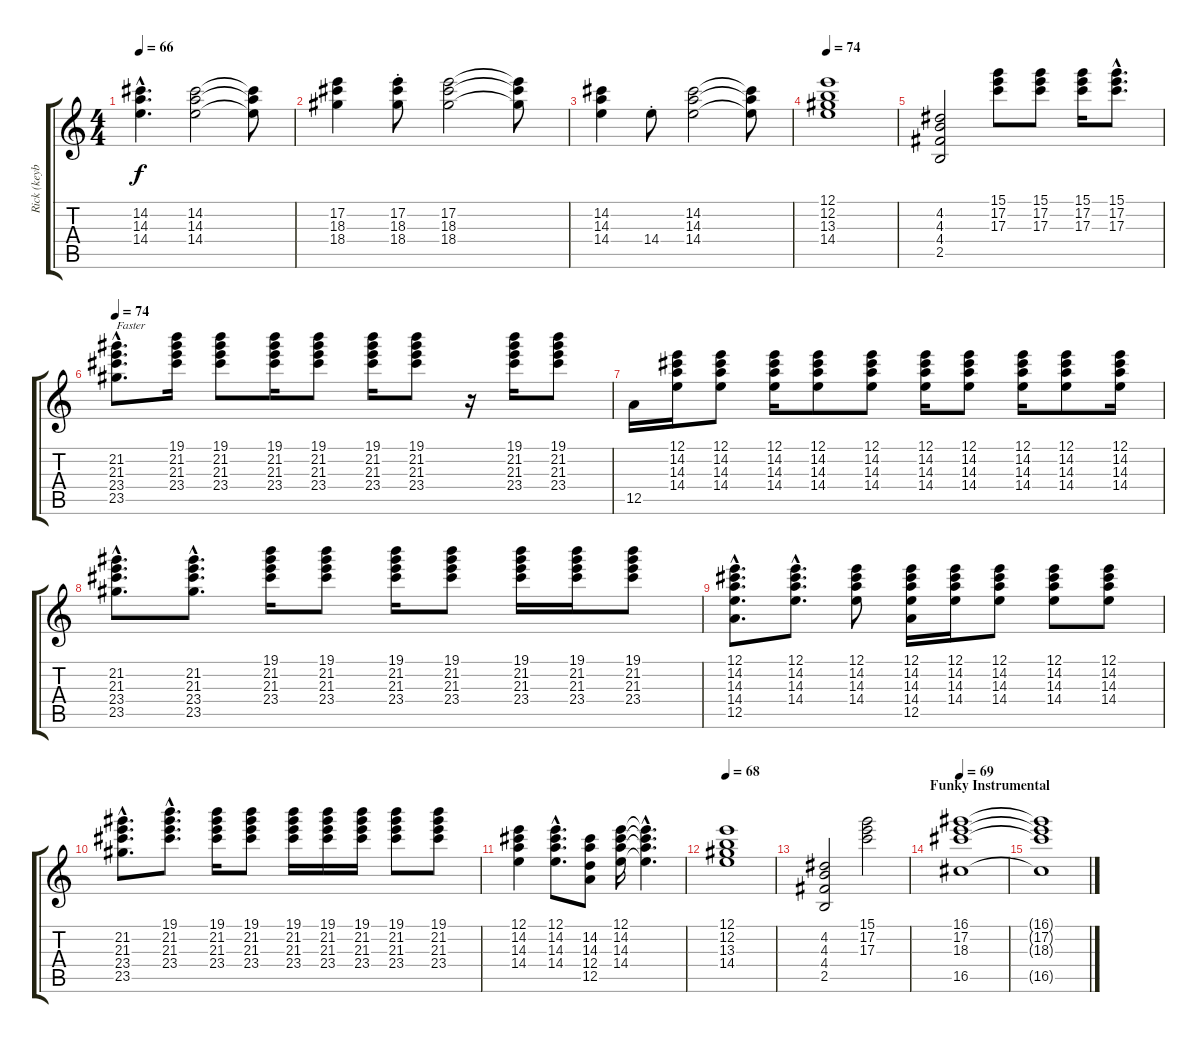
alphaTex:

\track ("Rick (keyboard 1 - up.manual)" "Rick (keyb") {instrument drawbarorgan}
\staff {score tabs}
\tuning (E5 B4 G4 D4 A3 E3) {hide}
\ts (4 4)
\tempo 66
\clef g2
\ks c
(14.2{hac} 14.3{hac} 14.4{hac}).4{d dy f} (14.2 14.3 14.4).2 (14.2{t} 14.3{t} 14.4{t}).8 |
(17.2 18.3 18.4).4 (17.2{st} 18.3{st} 18.4{st}).8 (17.2 18.3 18.4).2 (17.2{t} 18.3{t} 18.4{t}).8 |
(14.2 14.3 14.4).4 14.4{st}.8 (14.2 14.3 14.4).2 (14.2{t} 14.3{t} 14.4{t}).8 |
\tempo 74
(12.1 12.2 13.3 14.4).1 |
(4.2 4.3 4.4 2.5).2 (15.1 17.2 17.3).8 (15.1 17.2 17.3).8 (15.1 17.2 17.3).16 (15.1{hac} 17.2{hac} 17.3{hac}).8{d} |
\tempo 74
(21.2{hac} 21.3{hac} 23.4{hac} 23.5{hac}).8{d txt "Faster"} (19.1 21.2 21.3 23.4).16 (19.1 21.2 21.3 23.4).8 (19.1 21.2 21.3 23.4).16 (19.1 21.2 21.3 23.4).8 (19.1 21.2 21.3 23.4).16 (19.1 21.2 21.3 23.4).8 r.16 (19.1 21.2 21.3 23.4).16 (19.1 21.2 21.3 23.4).8 |
12.5.16 (12.1 14.2 14.3 14.4).16 (12.1 14.2 14.3 14.4).8 (12.1 14.2 14.3 14.4).16 (12.1 14.2 14.3 14.4).8 (12.1 14.2 14.3 14.4).8 (12.1 14.2 14.3 14.4).16 (12.1 14.2 14.3 14.4).8 (12.1 14.2 14.3 14.4).16 (12.1 14.2 14.3 14.4).8 (12.1 14.2 14.3 14.4).16 |
(21.2{hac} 21.3{hac} 23.4{hac} 23.5{hac}).8{d} (21.2{hac} 21.3{hac} 23.4{hac} 23.5{hac}).8{d} (19.1 21.2 21.3 23.4).16 (19.1 21.2 21.3 23.4).8 (19.1 21.2 21.3 23.4).16 (19.1 21.2 21.3 23.4).8 (19.1 21.2 21.3 23.4).16 (19.1 21.2 21.3 23.4).16 (19.1 21.2 21.3 23.4).8 |
(12.1{hac} 14.2{hac} 14.3{hac} 14.4{hac} 12.5{hac}).8{d} (12.1{hac} 14.2{hac} 14.3{hac} 14.4{hac}).8{d} (12.1 14.2 14.3 14.4).8 (12.1 14.2 14.3 14.4 12.5).16 (12.1 14.2 14.3 14.4).16 (12.1 14.2 14.3 14.4).8 (12.1 14.2 14.3 14.4).8 (12.1 14.2 14.3 14.4).8 |
(21.2{hac} 21.3{hac} 23.4{hac} 23.5{hac}).8{d} (19.1{hac} 21.2{hac} 21.3{hac} 23.4{hac}).8{d} (19.1 21.2 21.3 23.4).16 (19.1 21.2 21.3 23.4).8 (19.1 21.2 21.3 23.4).16 (19.1 21.2 21.3 23.4).16 (19.1 21.2 21.3 23.4).16 (19.1 21.2 21.3 23.4).8 (19.1 21.2 21.3 23.4).8 |
(12.1 14.2 14.3 14.4).4 (12.1{hac} 14.2{hac} 14.3{hac} 14.4{hac}).8{d} (14.2 14.3 12.4 12.5).8 (12.1 14.2 14.3 14.4).16 (12.1{hac t} 14.2{hac t} 14.3{hac t} 14.4{hac t}).4{d} |
\tempo 68
(12.1 12.2 13.3 14.4).1 |
(4.2 4.3 4.4 2.5).2 (15.1 17.2 17.3).2 |
\section ("" "Funky Instrumental")
\tempo 69
(16.1 17.2 18.3 16.5).1 |
(16.1{t} 17.2{t} 18.3{t} 16.5{t}).1
